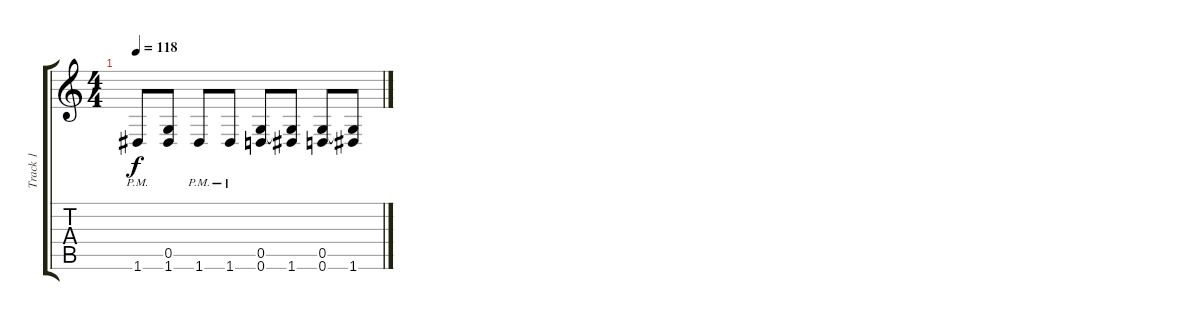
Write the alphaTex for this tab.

\track ("Track 1" "Track 1") {instrument overdrivenguitar}
\staff {score tabs}
\tuning (D4 A3 F3 C3 G2 D2) {hide}
\ts (4 4)
\tempo 118
\clef g2
\ks c
1.6{pm}.8{dy f} (0.5 1.6).8 1.6{pm}.8 1.6{pm}.8 (0.5 0.6).8 (0.5{t} 1.6).8 (0.5 0.6).8 (0.5{t} 1.6).8
